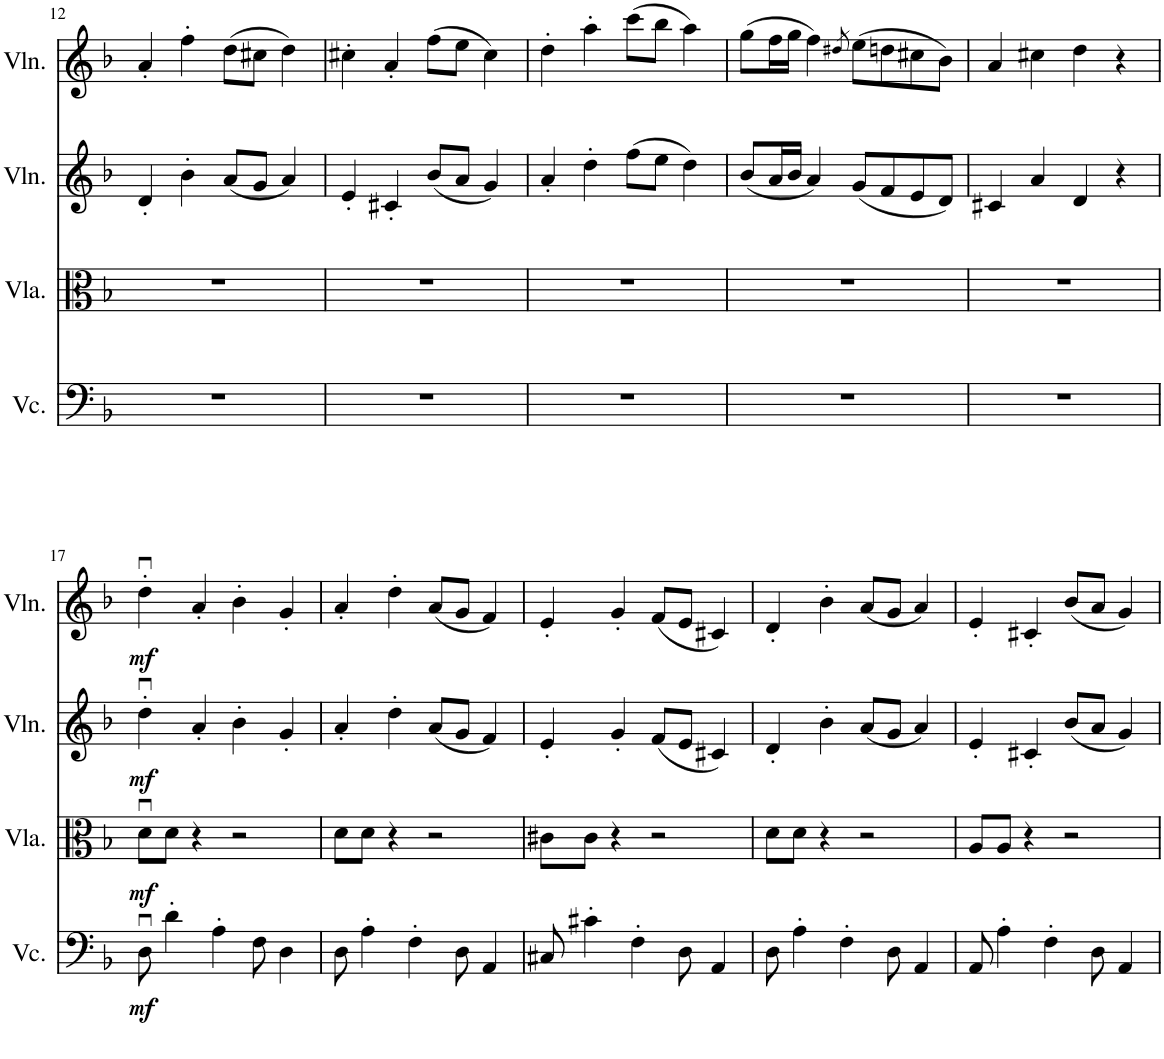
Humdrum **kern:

**kern	**dynam	**kern	**dynam	**kern	**dynam	**kern	**dynam
*part4	*part4	*part3	*part3	*part2	*part2	*part1	*part1
*staff4	*staff4	*staff3	*staff3	*staff2	*staff2	*staff1	*staff1
*I"Violoncello	*	*I"Viola	*	*I"Violin	*	*I"Violin	*
*I'Vc.	*	*I'Vla.	*	*I'Vln.	*	*I'Vln.	*
!!LO:PB:g=z
*clefF4	*	*clefC3	*	*clefG2	*	*clefG2	*
*k[b-]	*	*k[b-]	*	*k[b-]	*	*k[b-]	*
*M2/2	*	*M2/2	*	*M2/2	*	*M2/2	*
*met(c|)	*	*met(c|)	*	*met(c|)	*	*met(c|)	*
=12	=12	=12	=12	=12	=12	=12	=12
1r	.	1r	.	4d'/	.	4a'/	.
.	.	.	.	4b-'\	.	4ff'\	.
.	.	.	.	(8a/L	.	(8dd\L	.
.	.	.	.	8g/J	.	8cc#X\J	.
.	.	.	.	4a/)	.	4dd\)	.
=13	=13	=13	=13	=13	=13	=13	=13
1r	.	1r	.	4e'/	.	4cc#X'\	.
.	.	.	.	4c#X'/	.	4a'/	.
.	.	.	.	(8b-/L	.	(8ff\L	.
.	.	.	.	8a/J	.	8ee\J	.
.	.	.	.	4g/)	.	4cc#\)	.
=14	=14	=14	=14	=14	=14	=14	=14
1r	.	1r	.	4a'/	.	4dd'\	.
.	.	.	.	4dd'\	.	4aa'\	.
.	.	.	.	(8ff\L	.	(8ccc\L	.
.	.	.	.	8ee\J	.	8bb-\J	.
.	.	.	.	4dd\)	.	4aa\)	.
=15	=15	=15	=15	=15	=15	=15	=15
1r	.	1r	.	(8b-/L	.	(8gg\L	.
.	.	.	.	16a/L	.	16ff\L	.
.	.	.	.	16b-/JJ	.	16gg\JJ	.
.	.	.	.	4a/)	.	4ff\)	.
.	.	.	.	.	.	8qdd#X/	.
.	.	.	.	(8g/L	.	(8ee\L	.
.	.	.	.	8f/	.	8ddn\	.
.	.	.	.	8e/	.	8cc#X\	.
.	.	.	.	8d/J)	.	8b-\J)	.
=16	=16	=16	=16	=16	=16	=16	=16
1r	.	1r	.	4c#X/	.	4a/	.
.	.	.	.	4a/	.	4cc#X\	.
.	.	.	.	4d/	.	4dd\	.
.	.	.	.	4r	.	4r	.
!!LO:LB:g=z
=17	=17	=17	=17	=17	=17	=17	=17
!	!LO:DY:b	!	!LO:DY:b	!	!LO:DY:b	!	!LO:DY:b
8Du\	mf	8du\L	mf	4ddu'\	mf	4ddu'\	mf
4d'\	.	8d\J	.	.	.	.	.
.	.	4r	.	4a'/	.	4a'/	.
4A'\	.	.	.	.	.	.	.
.	.	2r	.	4b-'\	.	4b-'\	.
8F\	.	.	.	.	.	.	.
4D\	.	.	.	4g'/	.	4g'/	.
=18	=18	=18	=18	=18	=18	=18	=18
8D\	.	8d\L	.	4a'/	.	4a'/	.
4A'\	.	8d\J	.	.	.	.	.
.	.	4r	.	4dd'\	.	4dd'\	.
4F'\	.	.	.	.	.	.	.
.	.	2r	.	(8a/L	.	(8a/L	.
8D\	.	.	.	8g/J	.	8g/J	.
4AA/	.	.	.	4f/)	.	4f/)	.
=19	=19	=19	=19	=19	=19	=19	=19
8C#X/	.	8c#X\L	.	4e'/	.	4e'/	.
4c#X'\	.	8c#\J	.	.	.	.	.
.	.	4r	.	4g'/	.	4g'/	.
4F'\	.	.	.	.	.	.	.
.	.	2r	.	(8f/L	.	(8f/L	.
8D\	.	.	.	8e/J	.	8e/J	.
4AA/	.	.	.	4c#X/)	.	4c#X/)	.
=20	=20	=20	=20	=20	=20	=20	=20
8D\	.	8d\L	.	4d'/	.	4d'/	.
4A'\	.	8d\J	.	.	.	.	.
.	.	4r	.	4b-'\	.	4b-'\	.
4F'\	.	.	.	.	.	.	.
.	.	2r	.	(8a/L	.	(8a/L	.
8D\	.	.	.	8g/J	.	8g/J	.
4AA/	.	.	.	4a/)	.	4a/)	.
=21	=21	=21	=21	=21	=21	=21	=21
8AA/	.	8A/L	.	4e'/	.	4e'/	.
4A'\	.	8A/J	.	.	.	.	.
.	.	4r	.	4c#X'/	.	4c#X'/	.
4F'\	.	.	.	.	.	.	.
.	.	2r	.	(8b-/L	.	(8b-/L	.
8D\	.	.	.	8a/J	.	8a/J	.
4AA/	.	.	.	4g/)	.	4g/)	.
=	=	=	=	=	=	=	=
*-	*-	*-	*-	*-	*-	*-	*-
